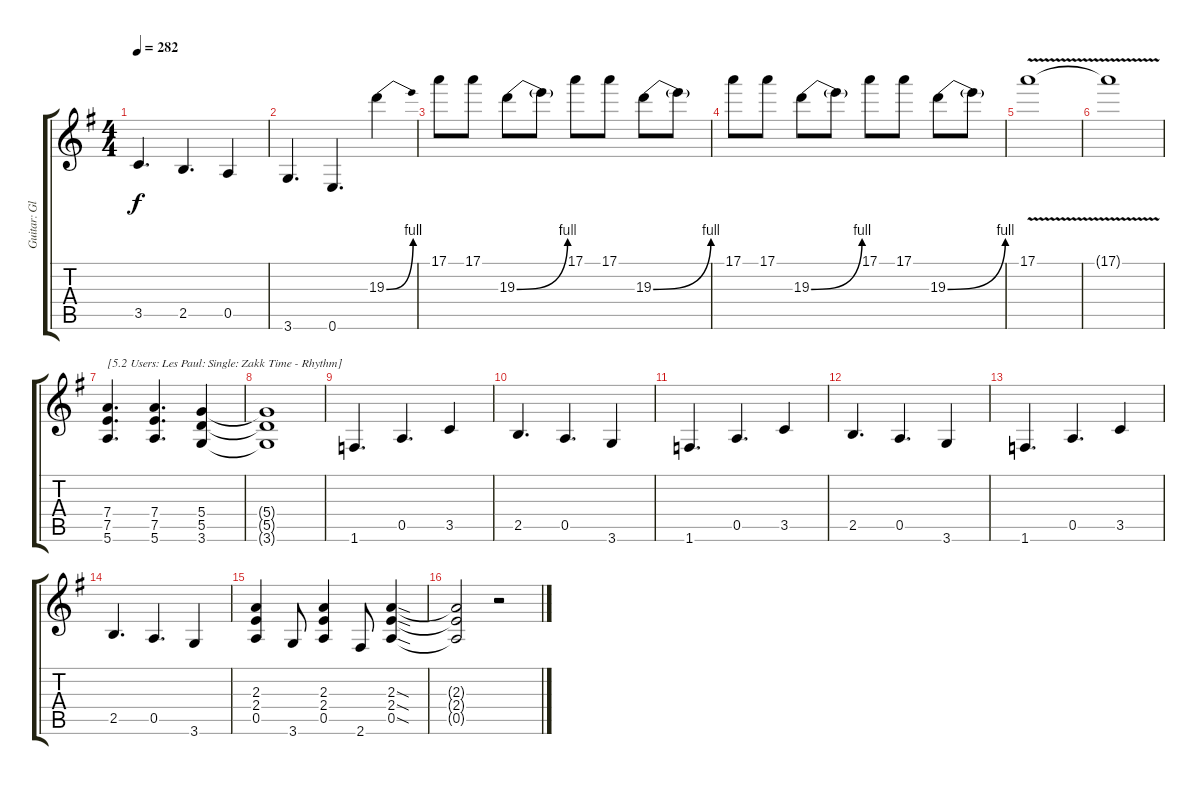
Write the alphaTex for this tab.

\track ("Guitar: Glenn" "Guitar: Gl") {instrument overdrivenguitar}
\staff {score tabs}
\tuning (E4 B3 G3 D3 A2 E2) {hide}
\ts (4 4)
\tempo 282
\clef g2
\ks g
3.5.4{d dy f} 2.5.4{d} 0.5.4 |
3.6.4{d} 0.6.4{d} 19.3{be (bend 0 0 60 4)}.4 |
17.1.8 17.1.8 19.3{be (bend 0 0 60 4)}.8 19.3{t}.8 17.1.8 17.1.8 19.3{be (bend 0 0 60 4)}.8 19.3{t}.8 |
17.1.8 17.1.8 19.3{be (bend 0 0 60 4)}.8 19.3{t}.8 17.1.8 17.1.8 19.3{be (bend 0 0 60 4)}.8 19.3{t}.8 |
17.1{v}.1 |
17.1{t}.1 |
(7.4 7.5 5.6).4{d txt "[5.2 Users: Les Paul: Single: Zakk Time - Rhythm]" volume 12 instrument overdrivenguitar} (7.4 7.5 5.6).4{d} (5.4 5.5 3.6).4 |
(5.4{t} 5.5{t} 3.6{t}).1 |
1.6.4{d} 0.5.4{d} 3.5.4 |
2.5.4{d} 0.5.4{d} 3.6.4 |
1.6.4{d} 0.5.4{d} 3.5.4 |
2.5.4{d} 0.5.4{d} 3.6.4 |
1.6.4{d} 0.5.4{d} 3.5.4 |
2.5.4{d} 0.5.4{d} 3.6.4 |
(2.3 2.4 0.5).4 3.6.8 (2.3 2.4 0.5).4 2.6.8 (2.3{sod} 2.4{sod} 0.5{sod}).4 |
(2.3{t} 2.4{t} 0.5{t}).2 r.2
